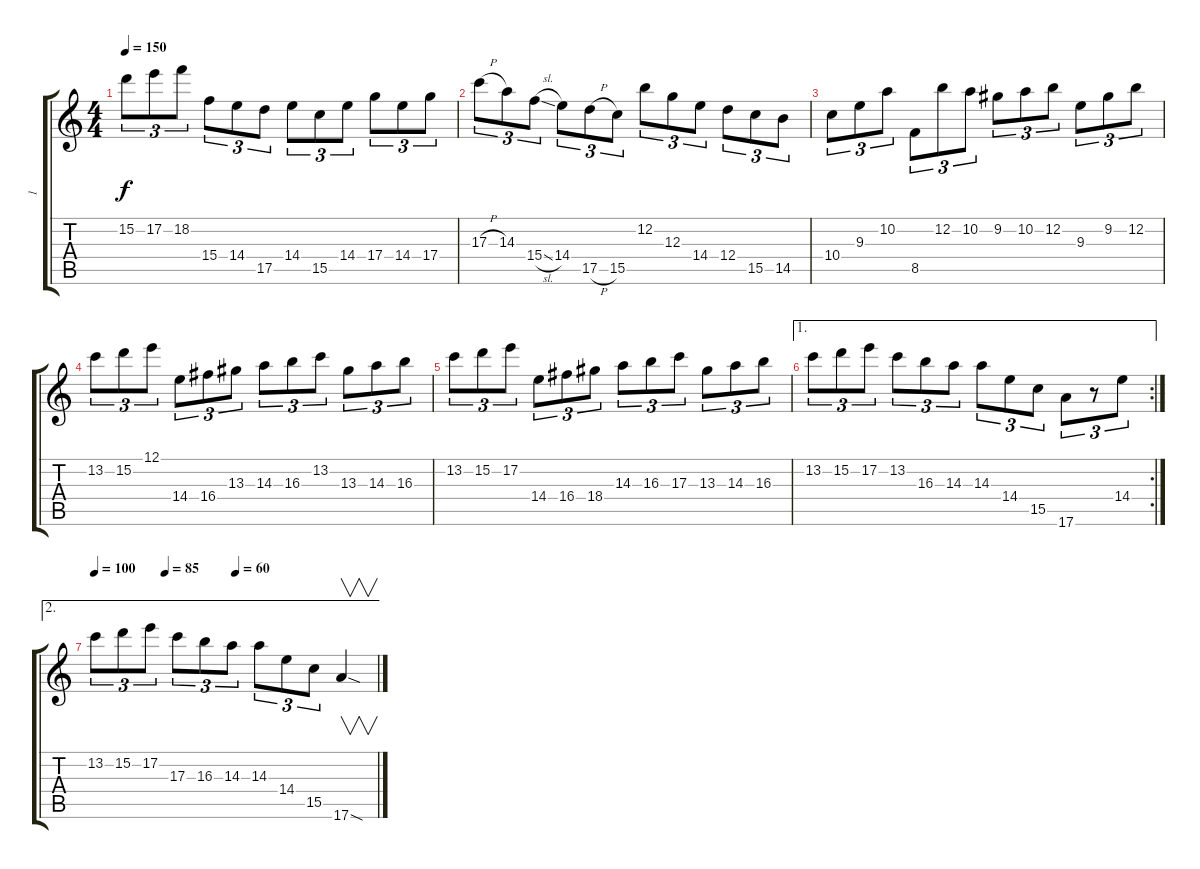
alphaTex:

\track ("1" "1") {instrument acousticguitarnylon}
\staff {score tabs}
\tuning (E4 B3 G3 D3 A2 E2) {hide}
\ts (4 4)
\tempo 150
\clef g2
\ks c
15.2.8{tu (3 2) dy f} 17.2.8{tu (3 2)} 18.2.8{tu (3 2)} 15.4.8{tu (3 2)} 14.4.8{tu (3 2)} 17.5.8{tu (3 2)} 14.4.8{tu (3 2)} 15.5.8{tu (3 2)} 14.4.8{tu (3 2)} 17.4.8{tu (3 2)} 14.4.8{tu (3 2)} 17.4.8{tu (3 2)} |
17.3{h}.8{tu (3 2)} 14.3.8{tu (3 2)} 15.4{sl}.8{tu (3 2)} 14.4.8{tu (3 2)} 17.5{h}.8{tu (3 2)} 15.5.8{tu (3 2)} 12.2.8{tu (3 2)} 12.3.8{tu (3 2)} 14.4.8{tu (3 2)} 12.4.8{tu (3 2)} 15.5.8{tu (3 2)} 14.5.8{tu (3 2)} |
10.4.8{tu (3 2)} 9.3.8{tu (3 2)} 10.2.8{tu (3 2)} 8.5.8{tu (3 2)} 12.2.8{tu (3 2)} 10.2.8{tu (3 2)} 9.2.8{tu (3 2)} 10.2.8{tu (3 2)} 12.2.8{tu (3 2)} 9.3.8{tu (3 2)} 9.2.8{tu (3 2)} 12.2.8{tu (3 2)} |
13.2.8{tu (3 2)} 15.2.8{tu (3 2)} 12.1.8{tu (3 2)} 14.4.8{tu (3 2)} 16.4.8{tu (3 2)} 13.3.8{tu (3 2)} 14.3.8{tu (3 2)} 16.3.8{tu (3 2)} 13.2.8{tu (3 2)} 13.3.8{tu (3 2)} 14.3.8{tu (3 2)} 16.3.8{tu (3 2)} |
13.2.8{tu (3 2)} 15.2.8{tu (3 2)} 17.2.8{tu (3 2)} 14.4.8{tu (3 2)} 16.4.8{tu (3 2)} 18.4.8{tu (3 2)} 14.3.8{tu (3 2)} 16.3.8{tu (3 2)} 17.3.8{tu (3 2)} 13.3.8{tu (3 2)} 14.3.8{tu (3 2)} 16.3.8{tu (3 2)} |
\ae 1
\rc 2
13.2.8{tu (3 2)} 15.2.8{tu (3 2)} 17.2.8{tu (3 2)} 13.2.8{tu (3 2)} 16.3.8{tu (3 2)} 14.3.8{tu (3 2)} 14.3.8{tu (3 2)} 14.4.8{tu (3 2)} 15.5.8{tu (3 2)} 17.6.8{tu (3 2)} r.8{tu (3 2)} 14.4.8{tu (3 2)} |
\ae 2
\tempo 100
\tempo (85 0.25)
\tempo (60 0.5)
13.2.8{tu (3 2)} 15.2.8{tu (3 2)} 17.2.8{tu (3 2)} 17.3.8{tu (3 2)} 16.3.8{tu (3 2)} 14.3.8{tu (3 2)} 14.3.8{tu (3 2)} 14.4.8{tu (3 2)} 15.5.8{tu (3 2)} 17.6{sod}.4{v}
